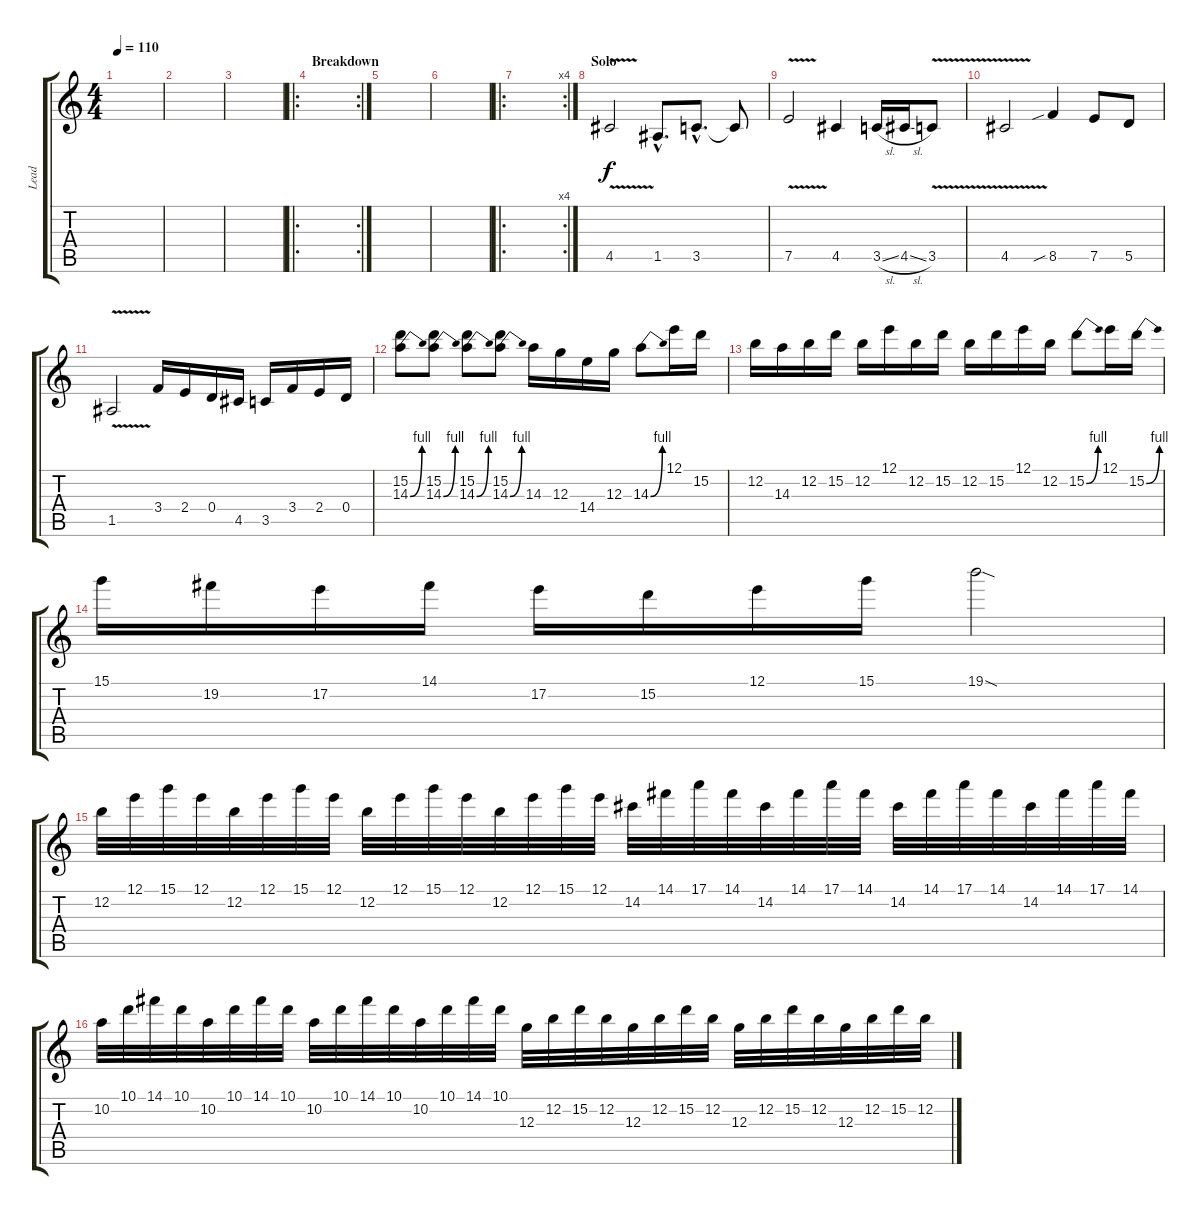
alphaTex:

\track ("Lead" "Lead") {instrument distortionguitar}
\staff {score tabs}
\tuning (E4 B3 G3 D3 A2 E2) {hide}
\ts (4 4)
\tempo 110
\clef g2
\ks c
|
|
|
\ro
\rc 2
\section ("" "Breakdown")
|
|
|
\ro
\rc 4
|
\section ("" "Solo")
4.5{v}.2 1.5{hac}.8{d} 3.5{hac}.8{d} 3.5{t}.8 |
7.5{v}.2 4.5.4 3.5{sl}.16 4.5{sl}.16 3.5{v}.8 |
4.5{v}.2 8.5{sib}.4 7.5.8 5.5.8 |
1.5{v}.2 3.4.16 2.4.16 0.4.16 4.5.16 3.5.16 3.4.16 2.4.16 0.4.16 |
(15.2 14.3{be (bend 0 0 60 4)}).8 (15.2 14.3{be (bend 0 0 60 4)}).8 (15.2 14.3{be (bend 0 0 60 4)}).8 (15.2 14.3{be (bend 0 0 60 4)}).8 14.3.16 12.3.16 14.4.16 12.3.16 14.3{be (bend 0 0 60 4)}.8 12.1.16 15.2.16 |
12.2.16 14.3.16 12.2.16 15.2.16 12.2.16 12.1.16 12.2.16 15.2.16 12.2.16 15.2.16 12.1.16 12.2.16 15.2{be (bend 0 0 60 4)}.8 12.1.16 15.2{be (bend 0 0 60 4)}.16 |
15.1.16 19.2.16 17.2.16 14.1.16 17.2.16 15.2.16 12.1.16 15.1.16 19.1{sod}.2 |
12.2.32 12.1.32 15.1.32 12.1.32 12.2.32 12.1.32 15.1.32 12.1.32 12.2.32 12.1.32 15.1.32 12.1.32 12.2.32 12.1.32 15.1.32 12.1.32 14.2.32 14.1.32 17.1.32 14.1.32 14.2.32 14.1.32 17.1.32 14.1.32 14.2.32 14.1.32 17.1.32 14.1.32 14.2.32 14.1.32 17.1.32 14.1.32 |
10.2.32 10.1.32 14.1.32 10.1.32 10.2.32 10.1.32 14.1.32 10.1.32 10.2.32 10.1.32 14.1.32 10.1.32 10.2.32 10.1.32 14.1.32 10.1.32 12.3.32 12.2.32 15.2.32 12.2.32 12.3.32 12.2.32 15.2.32 12.2.32 12.3.32 12.2.32 15.2.32 12.2.32 12.3.32 12.2.32 15.2.32 12.2.32
